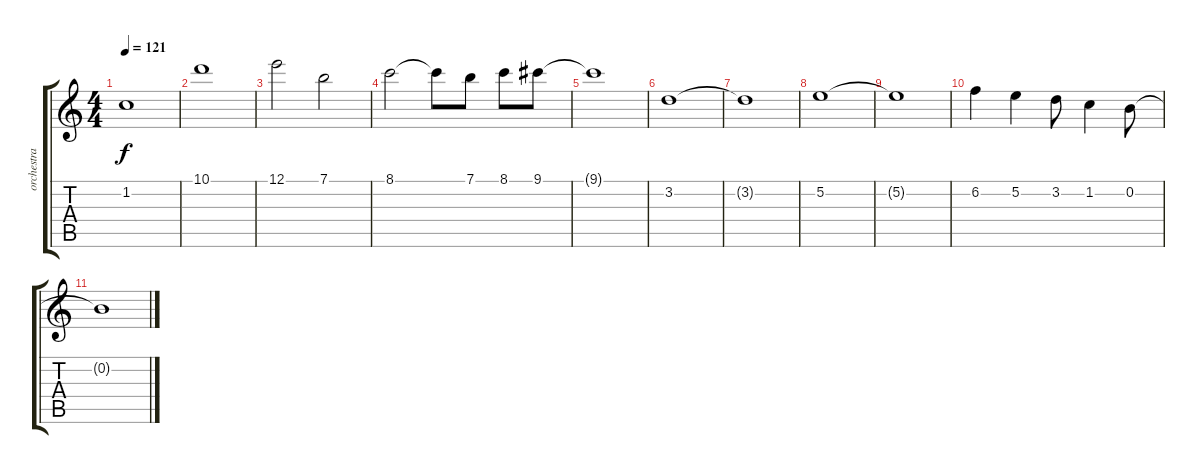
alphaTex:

\track ("orchestra" "orchestra") {instrument acousticguitarnylon}
\staff {score tabs}
\tuning (E4 B3 G3 D3 A2 E2) {hide}
\ts (4 4)
\tempo 121
\clef g2
\ks c
1.2{t}.1{dy f} |
10.1.1 |
12.1.2 7.1.2 |
8.1.2 8.1{t}.8 7.1.8 8.1.8 9.1.8 |
9.1{t}.1 |
3.2.1 |
3.2{t}.1 |
5.2.1 |
5.2{t}.1 |
6.2.4 5.2.4 3.2.8 1.2.4 0.2.8 |
0.2{t}.1
